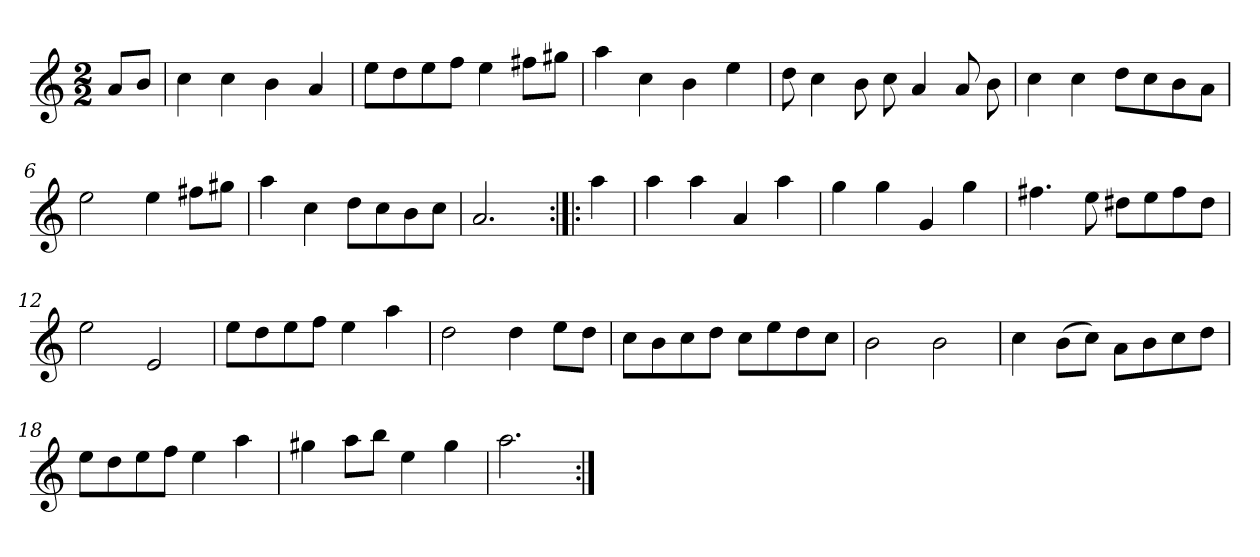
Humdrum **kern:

**kern
*part1
*staff1
*clefG2
*k[]
*a:
*M2/2
*MM120
=
8a/L
8b/J
=1
4cc
4cc
4b
4a
=2
8ee\L
8dd\
8ee\
8ff\J
4ee
8ff#X\L
8gg#X\J
=3
4aa
4cc
4b
4ee
=4
8dd
4cc
8b
8cc
4a
8a
8b
=5
4cc
4cc
8dd\L
8cc\
8b\
8a\J
=6
2ee
4ee
8ff#X\L
8gg#X\J
=7
4aa
4cc
8dd\L
8cc\
8b\
8cc\J
=8
2.a
=:|!|:
4aa
=9
4aa
4aa
4a
4aa
=10
4gg
4gg
4g
4gg
=11
4.ff#X
8ee
8dd#X\L
8ee\
8ff#\
8dd#\J
=12
2ee
2e
=13
8ee\L
8dd\
8ee\
8ff\J
4ee
4aa
=14
2dd
4dd
8ee\L
8dd\J
=15
8cc\L
8b\
8cc\
8dd\J
8cc\L
8ee\
8dd\
8cc\J
=16
2b
2b
=17
4cc
(8b\L
8cc\J)
8a\L
8b\
8cc\
8dd\J
=18
8ee\L
8dd\
8ee\
8ff\J
4ee
4aa
=19
4gg#X
8aa\L
8bb\J
4ee
4gg#
=20
2.aa
=:|!
*-
